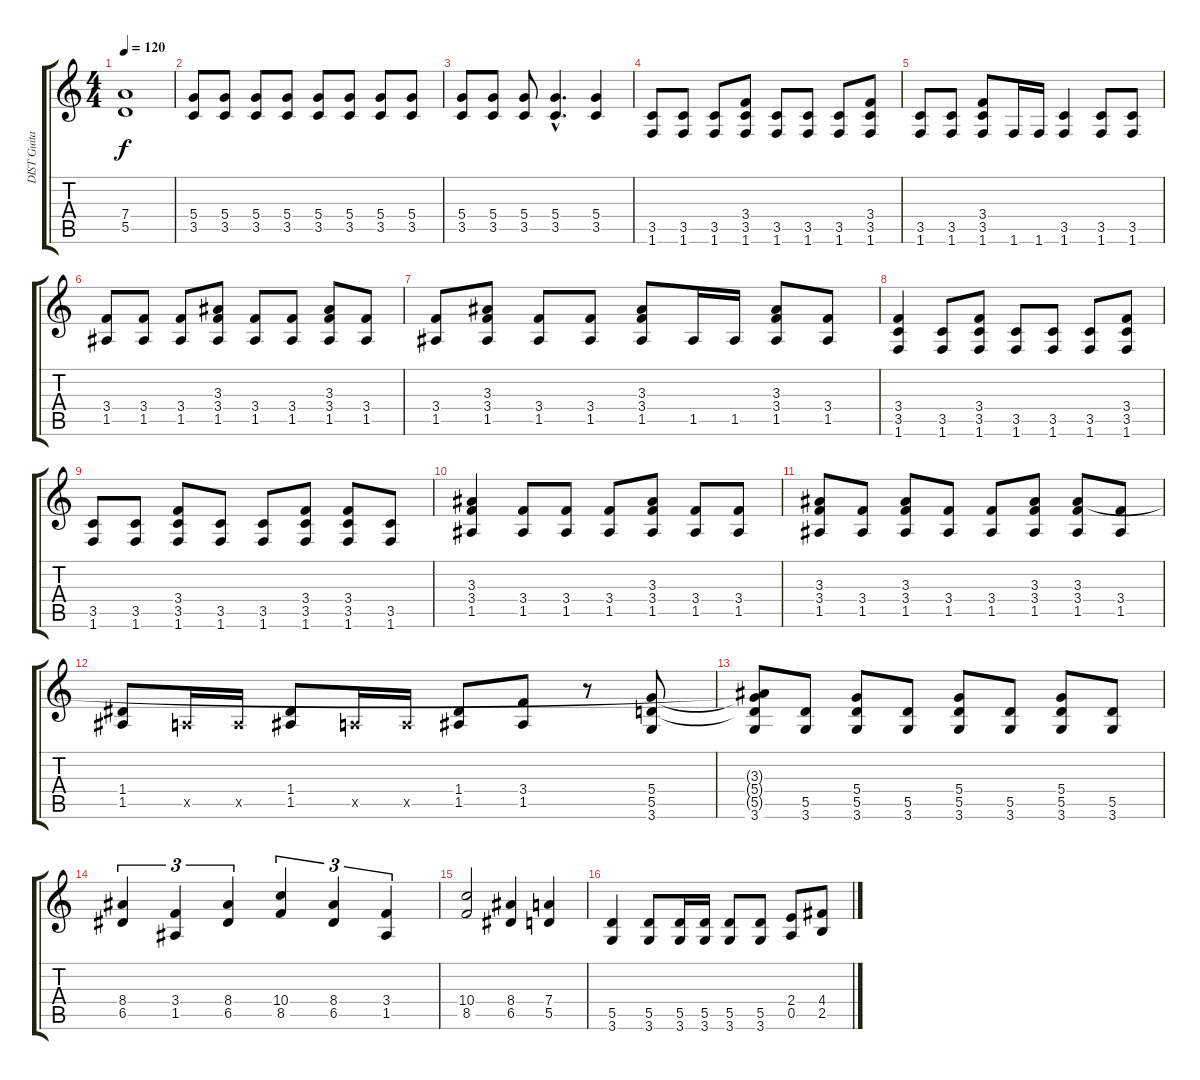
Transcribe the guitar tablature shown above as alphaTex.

\track ("DIST Guitar2" "DIST Guita") {instrument distortionguitar}
\staff {score tabs}
\tuning (E4 B3 G3 D3 A2 E2) {hide}
\ts (4 4)
\tempo 120
\clef g2
\ks c
(7.4{t} 5.5{t}).1{dy f} |
(5.4 3.5).8 (5.4 3.5).8 (5.4 3.5).8 (5.4 3.5).8 (5.4 3.5).8 (5.4 3.5).8 (5.4 3.5).8 (5.4 3.5).8 |
(5.4 3.5).8 (5.4 3.5).8 (5.4 3.5).8 (5.4{hac} 3.5{hac}).4{d} (5.4 3.5).4 |
(3.5 1.6).8 (3.5 1.6).8 (3.5 1.6).8 (3.4 3.5 1.6).8 (3.5 1.6).8 (3.5 1.6).8 (3.5 1.6).8 (3.4 3.5 1.6).8 |
(3.5 1.6).8 (3.5 1.6).8 (3.4 3.5 1.6).8 1.6.16 1.6.16 (3.5 1.6).4 (3.5 1.6).8 (3.5 1.6).8 |
(3.4 1.5).8 (3.4 1.5).8 (3.4 1.5).8 (3.3 3.4 1.5).8 (3.4 1.5).8 (3.4 1.5).8 (3.3 3.4 1.5).8 (3.4 1.5).8 |
(3.4 1.5).8 (3.3 3.4 1.5).8 (3.4 1.5).8 (3.4 1.5).8 (3.3 3.4 1.5).8 1.5.16 1.5.16 (3.3 3.4 1.5).8 (3.4 1.5).8 |
(3.4 3.5 1.6).4 (3.5 1.6).8 (3.4 3.5 1.6).8 (3.5 1.6).8 (3.5 1.6).8 (3.5 1.6).8 (3.4 3.5 1.6).8 |
(3.5 1.6).8 (3.5 1.6).8 (3.4 3.5 1.6).8 (3.5 1.6).8 (3.5 1.6).8 (3.4 3.5 1.6).8 (3.4 3.5 1.6).8 (3.5 1.6).8 |
(3.3 3.4 1.5).4 (3.4 1.5).8 (3.4 1.5).8 (3.4 1.5).8 (3.3 3.4 1.5).8 (3.4 1.5).8 (3.4 1.5).8 |
(3.3 3.4 1.5).8 (3.4 1.5).8 (3.3 3.4 1.5).8 (3.4 1.5).8 (3.4 1.5).8 (3.3 3.4 1.5).8 (3.3 3.4 1.5).8 (3.4 1.5).8 |
(1.4 1.5).8 0.5{x}.16 0.5{x}.16 (1.4 1.5).8 0.5{x}.16 0.5{x}.16 (1.4 1.5).8 (3.4 1.5).8 r.8 (5.4 5.5 3.6).8 |
(3.3{t} 5.4{t} 5.5{t} 3.6).8 (5.5 3.6).8 (5.4 5.5 3.6).8 (5.5 3.6).8 (5.4 5.5 3.6).8 (5.5 3.6).8 (5.4 5.5 3.6).8 (5.5 3.6).8 |
(8.4 6.5).4{tu (3 2)} (3.4 1.5).4{tu (3 2)} (8.4 6.5).4{tu (3 2)} (10.4 8.5).4{tu (3 2)} (8.4 6.5).4{tu (3 2)} (3.4 1.5).4{tu (3 2)} |
(10.4 8.5).2 (8.4 6.5).4 (7.4 5.5).4 |
(5.5 3.6).4 (5.5 3.6).8 (5.5 3.6).16 (5.5 3.6).16 (5.5 3.6).8 (5.5 3.6).8 (2.4 0.5).8 (4.4 2.5).8
